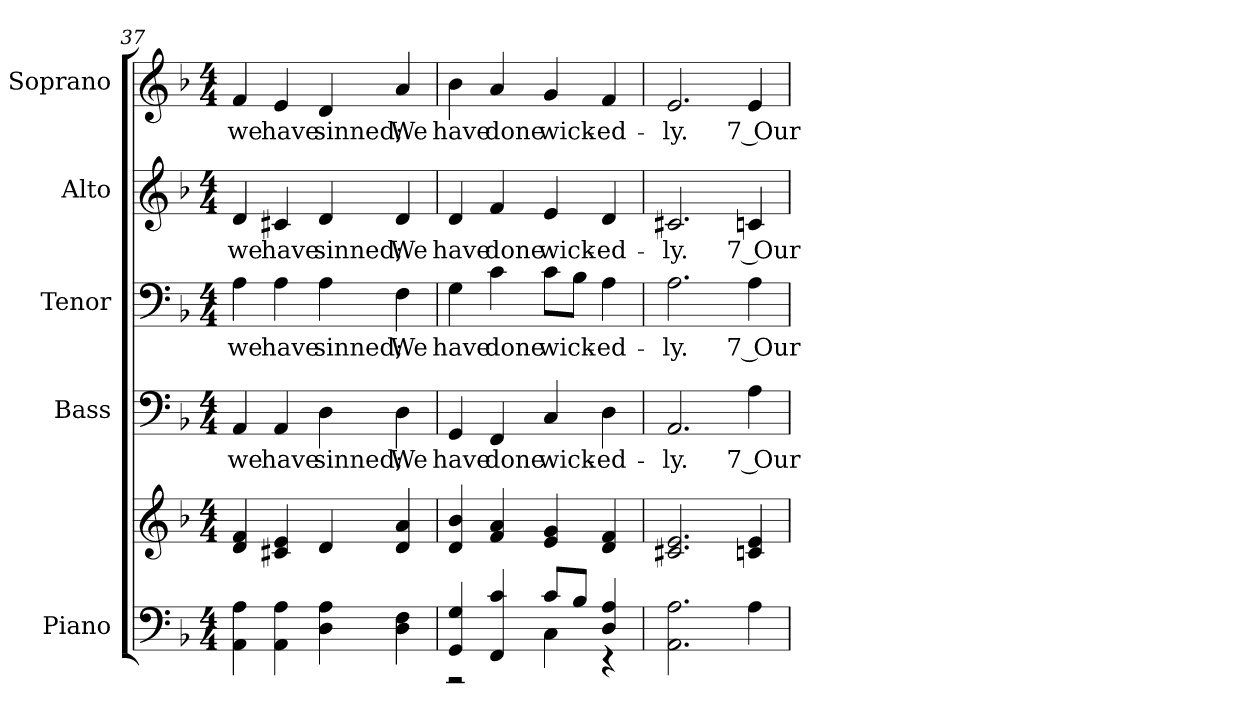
**kern	**kern	**kern	**text	**kern	**text	**kern	**text	**kern	**text
*part5	*part5	*part4	*part4	*part3	*part3	*part2	*part2	*part1	*part1
*staff6	*staff5	*staff4	*staff4	*staff3	*staff3	*staff2	*staff2	*staff1	*staff1
*I"Piano	*	*I"Bass	*	*I"Tenor	*	*I"Alto	*	*I"Soprano	*
*I'Pno.	*	*I'B.	*	*I'T.	*	*I'A.	*	*I'S.	*
*clefF4	*clefG2	*clefF4	*	*clefF4	*	*clefG2	*	*clefG2	*
*k[b-]	*k[b-]	*k[b-]	*	*k[b-]	*	*k[b-]	*	*k[b-]	*
*F:	*F:	*F:	*	*F:	*	*F:	*	*F:	*
*M4/4	*M4/4	*M4/4	*	*M4/4	*	*M4/4	*	*M4/4	*
=37	=37	=37	=37	=37	=37	=37	=37	=37	=37
!	!	!	!LO:LY:b:color=#000000	!	!	!	!	!	!
!	!	!	!	!	!LO:LY:b:color=#000000	!	!	!	!
!	!	!	!	!	!	!	!LO:LY:b:color=#000000	!	!
!	!	!	!	!	!	!	!	!	!LO:LY:b:color=#000000
4AAi\ 4Ai	4di/ 4fi	4AAi/	we	4Ai\	we	4di/	we	4fi/	we
!	!	!	!LO:LY:b:color=#000000	!	!	!	!	!	!
!	!	!	!	!	!LO:LY:b:color=#000000	!	!	!	!
!	!	!	!	!	!	!	!LO:LY:b:color=#000000	!	!
!	!	!	!	!	!	!	!	!	!LO:LY:b:color=#000000
4AAi\ 4Ai	4c#Xi/ 4ei	4AAi/	have	4Ai\	have	4c#Xi/	have	4ei/	have
!	!	!	!LO:LY:b:color=#000000	!	!	!	!	!	!
!	!	!	!	!	!LO:LY:b:color=#000000	!	!	!	!
!	!	!	!	!	!	!	!LO:LY:b:color=#000000	!	!
!	!	!	!	!	!	!	!	!	!LO:LY:b:color=#000000
4Di\ 4Ai	4di/	4Di\	sinned;	4Ai\	sinned;	4di/	sinned;	4di/	sinned;
!	!	!	!LO:LY:b:color=#000000	!	!	!	!	!	!
!	!	!	!	!	!LO:LY:b:color=#000000	!	!	!	!
!	!	!	!	!	!	!	!LO:LY:b:color=#000000	!	!
!	!	!	!	!	!	!	!	!	!LO:LY:b:color=#000000
4Di\ 4Fi	4di/ 4ai	4Di\	We	4Fi\	We	4di/	We	4ai/	We
!!LO:PB:g=z
=38	=38	=38	=38	=38	=38	=38	=38	=38	=38
*^	*	*	*	*	*	*	*	*	*
!	!	!	!	!LO:LY:b:color=#000000	!	!	!	!	!	!
!	!	!	!	!	!	!LO:LY:b:color=#000000	!	!	!	!
!	!	!	!	!	!	!	!	!LO:LY:b:color=#000000	!	!
!	!	!	!	!	!	!	!	!	!	!LO:LY:b:color=#000000
4GGi/ 4Gi	2r	4di/ 4b-i	4GGi/	have	4Gi\	have	4di/	have	4b-i\	have
!	!	!	!	!LO:LY:b:color=#000000	!	!	!	!	!	!
!	!	!	!	!	!	!LO:LY:b:color=#000000	!	!	!	!
!	!	!	!	!	!	!	!	!LO:LY:b:color=#000000	!	!
!	!	!	!	!	!	!	!	!	!	!LO:LY:b:color=#000000
4FFi/ 4ci	.	4fi/ 4ai	4FFi/	done	4ci\	done	4fi/	done	4ai/	done
!	!	!	!	!LO:LY:b:color=#000000	!	!	!	!	!	!
!	!	!	!	!	!	!LO:LY:b:color=#000000	!	!	!	!
!	!	!	!	!	!	!	!	!LO:LY:b:color=#000000	!	!
!	!	!	!	!	!	!	!	!	!	!LO:LY:b:color=#000000
8ci/L	4Ci\	4ei/ 4gi	4Ci/	wick-	8ci\L	wick-	4ei/	wick-	4gi/	wick-
8B-i/J	.	.	.	.	8B-i\J	.	.	.	.	.
!	!	!	!	!LO:LY:b:color=#000000	!	!	!	!	!	!
!	!	!	!	!	!	!LO:LY:b:color=#000000	!	!	!	!
!	!	!	!	!	!	!	!	!LO:LY:b:color=#000000	!	!
!	!	!	!	!	!	!	!	!	!	!LO:LY:b:color=#000000
4Di/ 4Ai	4r	4di/ 4fi	4Di\	-ed-	4Ai\	-ed-	4di/	-ed-	4fi/	-ed-
*v	*v	*	*	*	*	*	*	*	*	*
=39	=39	=39	=39	=39	=39	=39	=39	=39	=39
*^	*	*	*	*	*	*	*	*	*
!	!	!	!	!LO:LY:b:color=#000000	!	!	!	!	!	!
*v	*v	*	*	*	*	*	*	*	*	*
*^	*	*	*	*	*	*	*	*	*
!	!	!	!	!	!	!LO:LY:b:color=#000000	!	!	!	!
*v	*v	*	*	*	*	*	*	*	*	*
*^	*	*	*	*	*	*	*	*	*
!	!	!	!	!	!	!	!	!LO:LY:b:color=#000000	!	!
*v	*v	*	*	*	*	*	*	*	*	*
*^	*	*	*	*	*	*	*	*	*
!	!	!	!	!	!	!	!	!	!	!LO:LY:b:color=#000000
*v	*v	*	*	*	*	*	*	*	*	*
2.AAi\ 2.Ai	2.c#Xi/ 2.ei	2.AAi/	-ly.	2.Ai\	-ly.	2.c#Xi/	-ly.	2.ei/	-ly.
!	!	!	!LO:LY:b:color=#000000	!	!	!	!	!	!
!	!	!	!	!	!LO:LY:b:color=#000000	!	!	!	!
!	!	!	!	!	!	!	!LO:LY:b:color=#000000	!	!
!	!	!	!	!	!	!	!	!	!LO:LY:b:color=#000000
4Ai\	4cni/ 4ei	4Ai\	7 Our	4Ai\	7 Our	4cni/	7 Our	4ei/	7 Our
=	=	=	=	=	=	=	=	=	=
*-	*-	*-	*-	*-	*-	*-	*-	*-	*-
